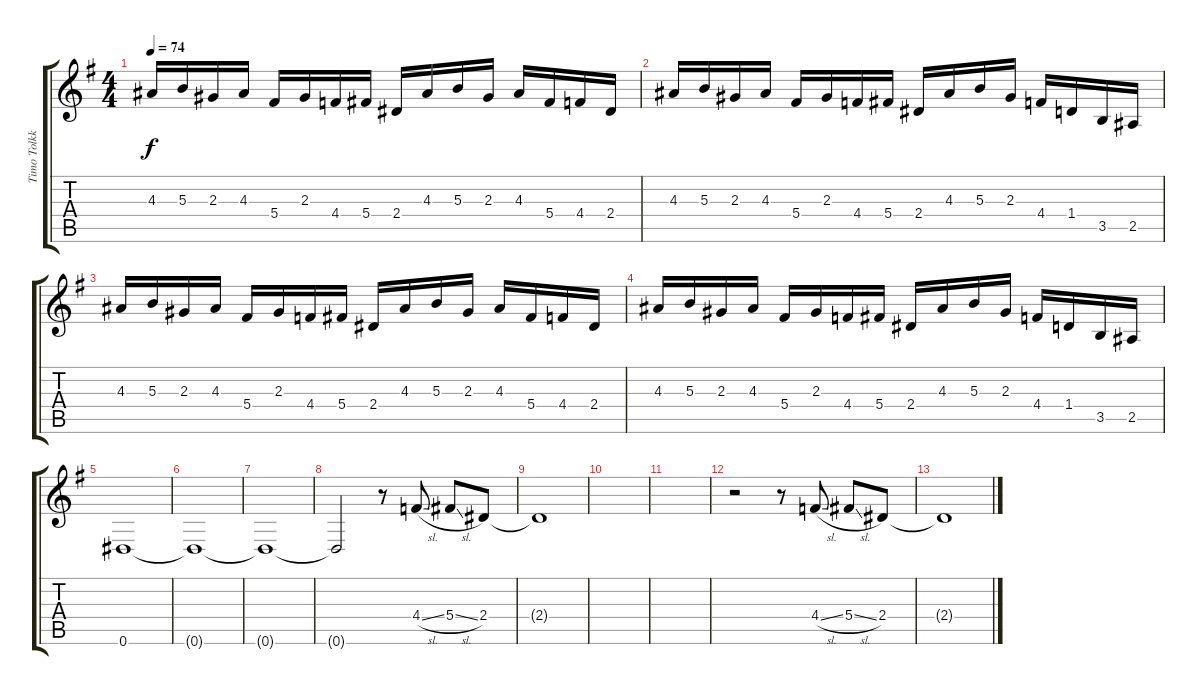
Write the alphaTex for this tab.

\track ("Timo Tolkki" "Timo Tolkk") {instrument distortionguitar}
\staff {score tabs}
\tuning (Eb4 Bb3 Gb3 Db3 Ab2 Eb2) {hide}
\ts (4 4)
\tempo 74
\clef g2
\ks g
4.3.16{dy f instrument distortionguitar} 5.3.16 2.3.16 4.3.16 5.4.16 2.3.16 4.4.16 5.4.16 2.4.16 4.3.16 5.3.16 2.3.16 4.3.16 5.4.16 4.4.16 2.4.16 |
4.3.16 5.3.16 2.3.16 4.3.16 5.4.16 2.3.16 4.4.16 5.4.16 2.4.16 4.3.16 5.3.16 2.3.16 4.4.16 1.4.16 3.5.16 2.5.16 |
4.3.16{instrument distortionguitar} 5.3.16 2.3.16 4.3.16 5.4.16 2.3.16 4.4.16 5.4.16 2.4.16 4.3.16 5.3.16 2.3.16 4.3.16 5.4.16 4.4.16 2.4.16 |
4.3.16 5.3.16 2.3.16 4.3.16 5.4.16 2.3.16 4.4.16 5.4.16 2.4.16 4.3.16 5.3.16 2.3.16 4.4.16 1.4.16 3.5.16 2.5.16 |
0.6.1 |
0.6{t}.1 |
0.6{t}.1 |
0.6{t}.2 r.8 4.4{sl}.8 5.4{sl}.8 2.4.8 |
2.4{t}.1 |
|
|
r.2 r.8 4.4{sl}.8 5.4{sl}.8 2.4.8 |
2.4{t}.1
